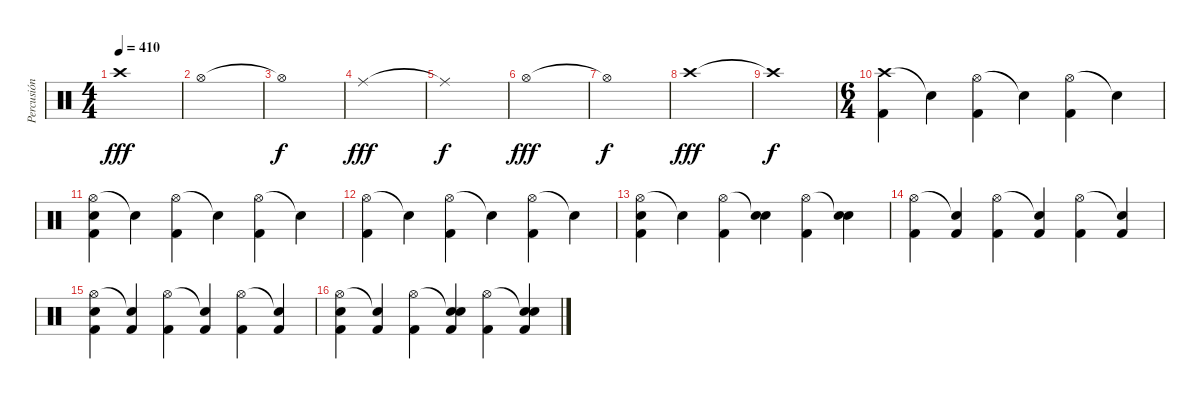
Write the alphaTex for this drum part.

\track ("Percusión" "Percusión") {instrument percussion}
\staff {score}
\articulation defaults
\ts (4 4)
\tempo 410
\clef neutral
\ks c "Crash high (hit)".1{dy fff}
|
"Hi-Hat (open)".1 |
"Hi-Hat (open)"{t}.1{dy f} |
"Ride (middle)".1{dy fff} |
"Ride (middle)"{t}.1{dy f} |
"Hi-Hat (open)".1{dy fff} |
"Hi-Hat (open)"{t}.1{dy f} |
"Crash high (hit)".1{dy fff} |
"Crash high (hit)"{t}.1{dy f} |
\ts (6 4)
("Crash high (hit)" "Kick (hit) 2").4 "Snare (hit)"{t}.4 ("Hi-Hat (open)" "Kick (hit) 2").4 "Snare (hit)"{t}.4 ("Hi-Hat (open)" "Kick (hit) 2").4 "Snare (hit)"{t}.4 |
("Hi-Hat (open)" "Kick (hit) 2" "Snare (hit) 2").4 "Snare (hit)"{t}.4 ("Hi-Hat (open)" "Kick (hit) 2").4 "Snare (hit)"{t}.4 ("Hi-Hat (open)" "Kick (hit) 2").4 "Snare (hit)"{t}.4 |
("Hi-Hat (open)" "Kick (hit) 2").4 "Snare (hit)"{t}.4 ("Hi-Hat (open)" "Kick (hit) 2").4 "Snare (hit)"{t}.4 ("Hi-Hat (open)" "Kick (hit) 2").4 "Snare (hit)"{t}.4 |
("Hi-Hat (open)" "Kick (hit) 2" "Snare (hit) 2").4 "Snare (hit)"{t}.4 ("Hi-Hat (open)" "Kick (hit) 2").4 ("Snare (hit)"{t} "Snare (hit) 2").4 ("Hi-Hat (open)" "Kick (hit) 2").4 ("Snare (hit)"{t} "Snare (hit) 2").4 |
("Hi-Hat (open)" "Kick (hit) 2").4 ("Snare (hit)"{t} "Kick (hit) 2").4 ("Hi-Hat (open)" "Kick (hit) 2").4 ("Snare (hit)"{t} "Kick (hit) 2").4 ("Hi-Hat (open)" "Kick (hit) 2").4 ("Snare (hit)"{t} "Kick (hit) 2").4 |
("Hi-Hat (open)" "Kick (hit) 2" "Snare (hit) 2").4 ("Snare (hit)"{t} "Kick (hit) 2").4 ("Hi-Hat (open)" "Kick (hit) 2").4 ("Snare (hit)"{t} "Kick (hit) 2").4 ("Hi-Hat (open)" "Kick (hit) 2").4 ("Snare (hit)"{t} "Kick (hit) 2").4 |
("Hi-Hat (open)" "Snare (hit) 2" "Kick (hit) 2").4 ("Snare (hit)"{t} "Kick (hit) 2").4 ("Hi-Hat (open)" "Kick (hit) 2").4 ("Snare (hit)"{t} "Snare (hit) 2" "Kick (hit) 2").4 ("Hi-Hat (open)" "Kick (hit) 2").4 ("Snare (hit)"{t} "Snare (hit) 2" "Kick (hit) 2").4
